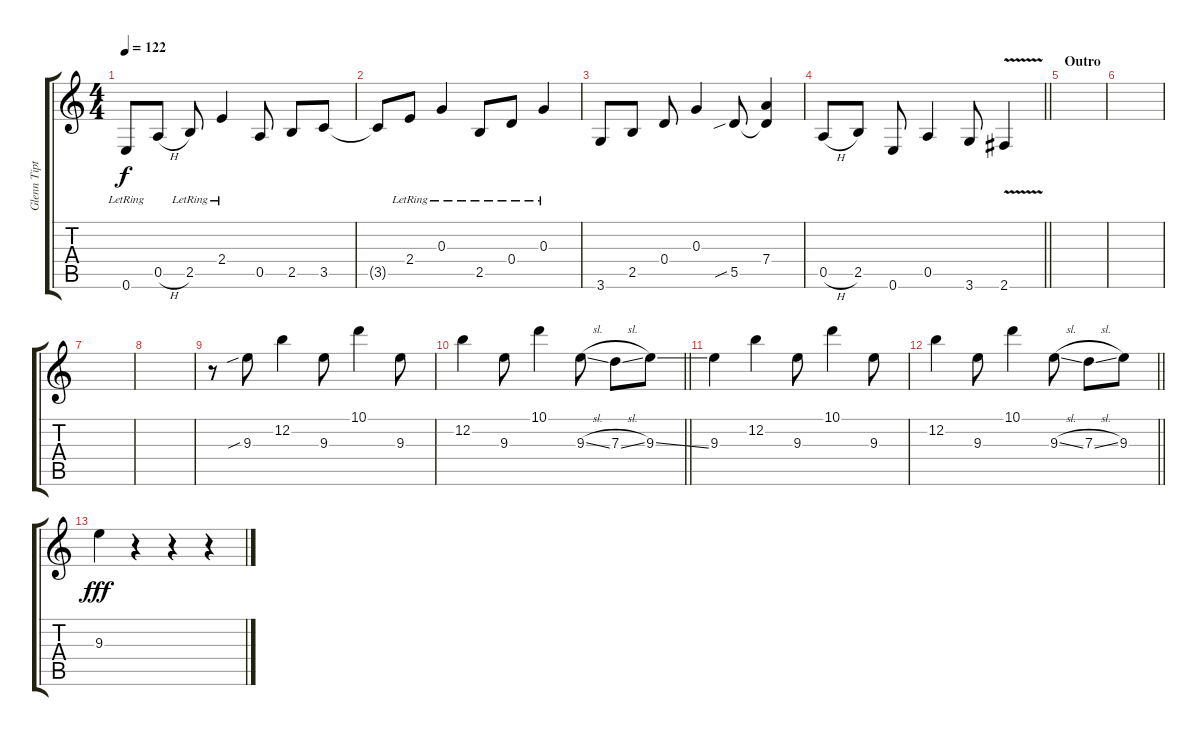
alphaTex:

\track ("Glenn Tipton" "Glenn Tipt") {instrument overdrivenguitar}
\staff {score tabs}
\tuning (E4 B3 G3 D3 A2 E2) {hide}
\ts (4 4)
\tempo 122
\clef g2
\ks c
0.6{lr}.8{dy f} 0.5{h}.8 2.5{lr}.8 2.4{lr}.4 0.5.8 2.5.8 3.5.8 |
3.5{t}.8 2.4{lr}.8 0.3{lr}.4 2.5{lr}.8 0.4{lr}.8 0.3{lr}.4 |
3.6.8 2.5.8 0.4.8 0.3.4 5.5{sib}.8 (7.4 5.5{t}).4 |
\barLineRight lightlight
0.5{h}.8 2.5.8 0.6.8 0.5.4 3.6.8 2.6{v}.4 |
\section ("" "Outro")
|
|
|
|
r.8 9.3{sib}.8 12.2.4 9.3.8 10.1.4 9.3.8 |
\barLineRight lightlight
12.2.4 9.3.8 10.1.4 9.3{sl}.8 7.3{sl}.8 9.3{ss}.8 |
9.3.4 12.2.4 9.3.8 10.1.4 9.3.8 |
\barLineRight lightlight
12.2.4 9.3.8 10.1.4 9.3{sl}.8 7.3{sl}.8 9.3.8 |
9.3.4{dy fff} r.4 r.4 r.4
